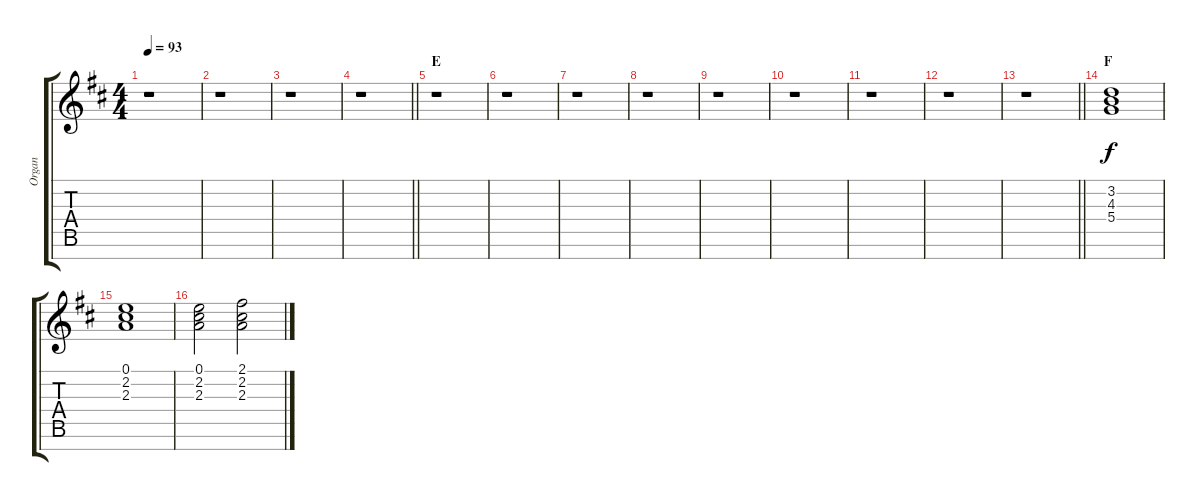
\track ("Organ" "Organ") {instrument percussiveorgan}
\staff {score tabs}
\tuning (E5 B4 G4 D4 A3 E3 B2) {hide}
\ts (4 4)
\tempo 93
\clef g2
\ks d
r.1{dy f} |
r.1 |
r.1 |
\barLineRight lightlight
r.1 |
\section ("" "E")
r.1 |
r.1 |
r.1 |
r.1 |
r.1 |
r.1 |
r.1 |
r.1 |
\barLineRight lightlight
r.1 |
\section ("" "F")
(3.2 4.3 5.4).1 |
(0.1 2.2 2.3).1 |
(0.1 2.2 2.3).2 (2.1 2.2 2.3).2
